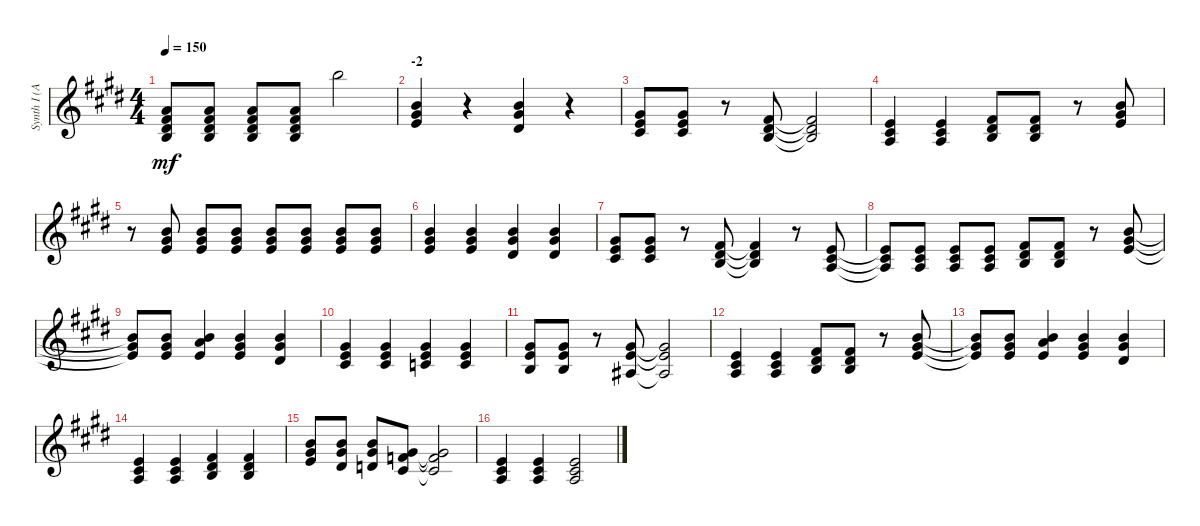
\track ("Synth I (A. Piano)" "Synth I (A") {instrument acousticgrandpiano}
\staff {score}
\tuning (E4 B3 G3 D3 A2 E2 B1) {hide}
\ts (4 4)
\tempo 150
\clef g2
\ks e
(5.1 7.2 8.3 9.4).8{dy mf} (5.1 7.2 8.3 9.4).8 (5.1 7.2 8.3 9.4).8 (5.1 7.2 8.3 9.4).8 19.1.2 |
\section ("" "-2")
(7.1 9.2 9.3).4 r.4 (4.1 4.2 16.3).4 r.4 |
(4.1 5.2 6.3).8 (0.1 2.2 13.3).8 r.8 (2.1 4.2 4.3).8 (2.1{t} 4.2{t} 4.3{t}).2 |
(0.1 2.2 2.3).4 (0.1 2.2 2.3).4 (2.1 4.2 4.3).8 (2.1 0.2 8.3).8 r.8 (0.1 9.2 16.3).8 |
r.8 (0.1 9.2 16.3).8 (0.1 9.2 16.3).8 (0.1 9.2 16.3).8 (0.1 9.2 16.3).8 (0.1 9.2 16.3).8 (0.1 9.2 16.3).8 (0.1 9.2 16.3).8 |
(0.1 9.2 16.3).4 (0.1 9.2 16.3).4 (7.1 9.2 8.3).4 (4.1 4.2 16.3).4 |
(4.1 5.2 6.3).8 (0.1 2.2 13.3).8 r.8 (2.1 4.2 4.3).8 (2.1{t} 4.2{t} 4.3{t}).4 r.8 (0.1 2.2 2.3).8 |
(0.1{t} 2.2{t} 2.3{t}).8 (0.1 2.2 2.3).8 (0.1 2.2 2.3).8 (0.1 2.2 2.3).8 (2.1 0.2 8.3).8 (2.1 4.2 4.3).8 r.8 (0.1 9.2 16.3).8 |
(0.1{t} 9.2{t} 16.3{t}).8 (0.1 9.2 16.3).8 (7.1 10.2 9.3).4 (0.1 9.2 16.3).4 (7.1 9.2 8.3).4 |
(0.1 2.2 13.3).4 (4.1 5.2 6.3).4 (0.1 1.2 13.3).4 (4.1 5.2 5.3).4 |
(0.1 9.2 4.3).8 (0.1 0.2 13.3).8 r.8 (4.1 5.2 3.3).8 (4.1{t} 5.2{t} 3.3{t}).2 |
(0.1 2.2 2.3).4 (0.1 2.2 2.3).4 (2.1 4.2 4.3).8 (2.1 0.2 8.3).8 r.8 (0.1 9.2 16.3).8 |
(0.1{t} 9.2{t} 16.3{t}).8 (0.1 9.2 16.3).8 (7.1 10.2 9.3).4 (0.1 9.2 16.3).4 (7.1 9.2 8.3).4 |
(0.1 2.2 2.3).4 (0.1 2.2 2.3).4 (2.1 4.2 4.3).4 (2.1 0.2 8.3).4 |
(0.1 9.2 16.3).8 (7.1 9.2 8.3).8 (4.1 3.2 16.3).8 (4.1 6.2 6.3).8 (4.1{t} 6.2{t} 6.3{t}).2 |
(0.1 2.2 2.3).4 (0.1 2.2 2.3).4 (0.1 2.2 2.3).2
